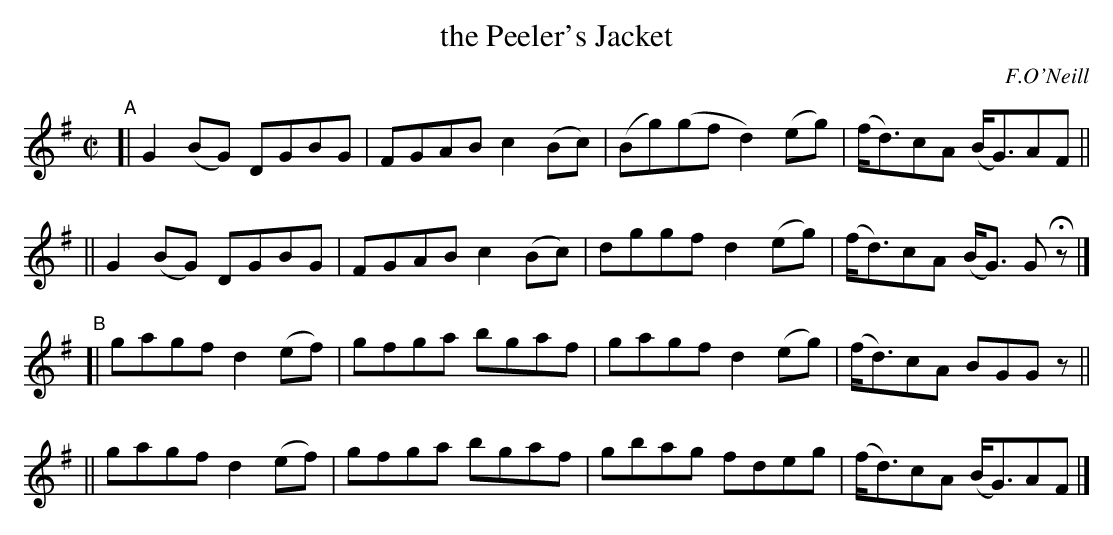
X:1
T: the Peeler's Jacket
O: F.O'Neill
M: C|
L: 1/8
K: G
"^A"\
[| G2(BG) DGBG | FGAB c2(Bc) | (Bg)(gf d2)(eg) | (f<d)cA (B<G)AF ||
|| G2(BG) DGBG | FGAB c2(Bc) | dggf d2(eg) | (f<d)cA (B<G) GHz |]
"^B"\
[| gagf d2(ef) | gfga bgaf | gagf d2(eg) | (f<d)cA BGGz ||
|| gagf d2(ef) | gfga bgaf | gbag fdeg | (f<d)cA (B<G)AF |]
